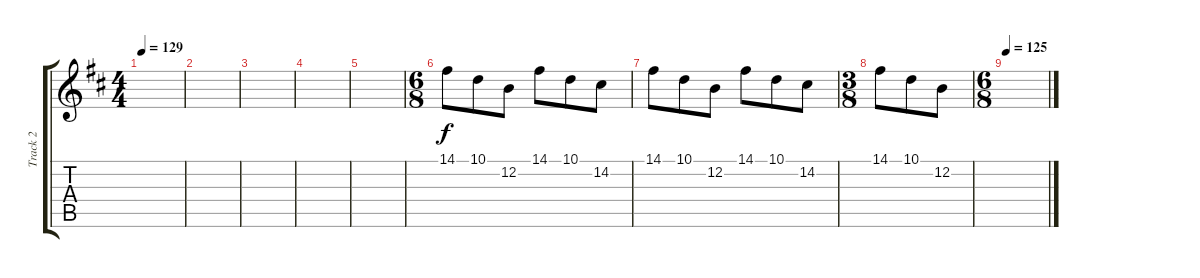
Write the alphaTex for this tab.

\track ("Track 2" "Track 2") {instrument vibraphone}
\staff {score tabs}
\tuning (E4 B3 G3 D3 A2 E2) {hide}
\ts (4 4)
\tempo 129
\clef g2
\ks d
|
|
|
|
|
\ts (6 8)
14.1.8{dy f volume 8} 10.1.8 12.2.8 14.1.8 10.1.8 14.2.8 |
14.1.8 10.1.8 12.2.8 14.1.8 10.1.8 14.2.8 |
\ts (3 8)
14.1.8 10.1.8 12.2.8 |
\ts (6 8)
\tempo 125
